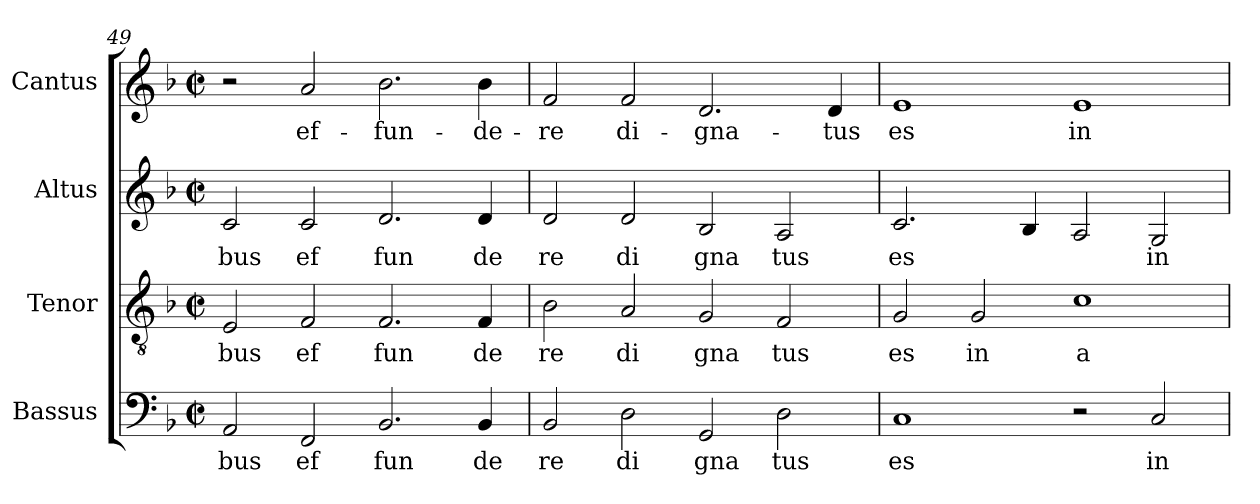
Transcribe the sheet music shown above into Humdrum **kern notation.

**kern	**text	**kern	**text	**kern	**text	**kern	**text
*part4	*part4	*part3	*part3	*part2	*part2	*part1	*part1
*staff4	*staff4	*staff3	*staff3	*staff2	*staff2	*staff1	*staff1
*I"Bassus	*	*I"Tenor	*	*I"Altus	*	*I"Cantus	*
*I'Bassus	*	*I'Tenor	*	*I'Altus	*	*I'Cantus	*
*clefF4	*	*clefGv2	*	*clefG2	*	*clefG2	*
*k[b-]	*	*k[b-]	*	*k[b-]	*	*k[b-]	*
*F:	*	*F:	*	*F:	*	*F:	*
*M2/2	*	*M2/2	*	*M2/2	*	*M2/2	*
*met(c|)	*	*met(c|)	*	*met(c|)	*	*met(c|)	*
=49	=49	=49	=49	=49	=49	=49	=49
!	!LO:LY:b:cj	!	!LO:LY:b:cj	!	!LO:LY:b:cj	!	!
2AA/	bus	2E/	bus	2c/	bus	2r	.
!	!LO:LY:b:cj	!	!LO:LY:b:cj	!	!LO:LY:b:cj	!	!LO:LY:b:cj
2FF/	ef	2F/	ef	2c/	ef	2a/	ef-
!	!LO:LY:b:cj	!	!LO:LY:b:cj	!	!LO:LY:b:cj	!	!LO:LY:b:cj
2.BB-/	fun	2.F/	fun	2.d/	fun	2.b-\	-fun-
!	!LO:LY:b:cj	!	!LO:LY:b:cj	!	!LO:LY:b:cj	!	!LO:LY:b:cj
4BB-/	de	4F/	de	4d/	de	4b-\	-de-
=50	=50	=50	=50	=50	=50	=50	=50
!	!LO:LY:b:cj	!	!LO:LY:b:cj	!	!LO:LY:b:cj	!	!LO:LY:b:cj
2BB-/	re	2B-\	re	2d/	re	2f/	-re
!	!LO:LY:b:cj	!	!LO:LY:b:cj	!	!LO:LY:b:cj	!	!LO:LY:b:cj
2D\	di	2A/	di	2d/	di	2f/	di-
!	!LO:LY:b:cj	!	!LO:LY:b:cj	!	!LO:LY:b:cj	!	!LO:LY:b:cj
2GG/	gna	2G/	gna	2B-/	gna	2.d/	-gna-
!	!LO:LY:b:cj	!	!LO:LY:b:cj	!	!LO:LY:b:cj	!	!
2D\	tus	2F/	tus	2A/	tus	.	.
!	!	!	!	!	!	!	!LO:LY:b:cj
.	.	.	.	.	.	4d/	-tus
=51	=51	=51	=51	=51	=51	=51	=51
!	!LO:LY:b:cj	!	!LO:LY:b:cj	!	!LO:LY:b:cj	!	!LO:LY:b:cj
1C	es	2G/	es	2.c/	es	1e	es
!	!	!	!LO:LY:b:cj	!	!	!	!
.	.	2G/	in	.	.	.	.
!	!	!	!	!	!LO:LY:b:cj	!	!
.	.	.	.	4B-/	.	.	.
!	!	!	!LO:LY:b:cj	!	!LO:LY:b:cj	!	!LO:LY:b:cj
2r	.	1c	a	2A/	.	1e	in
!	!LO:LY:b:cj	!	!	!	!LO:LY:b:cj	!	!
2C/	in	.	.	2G/	in	.	.
=	=	=	=	=	=	=	=
*-	*-	*-	*-	*-	*-	*-	*-
